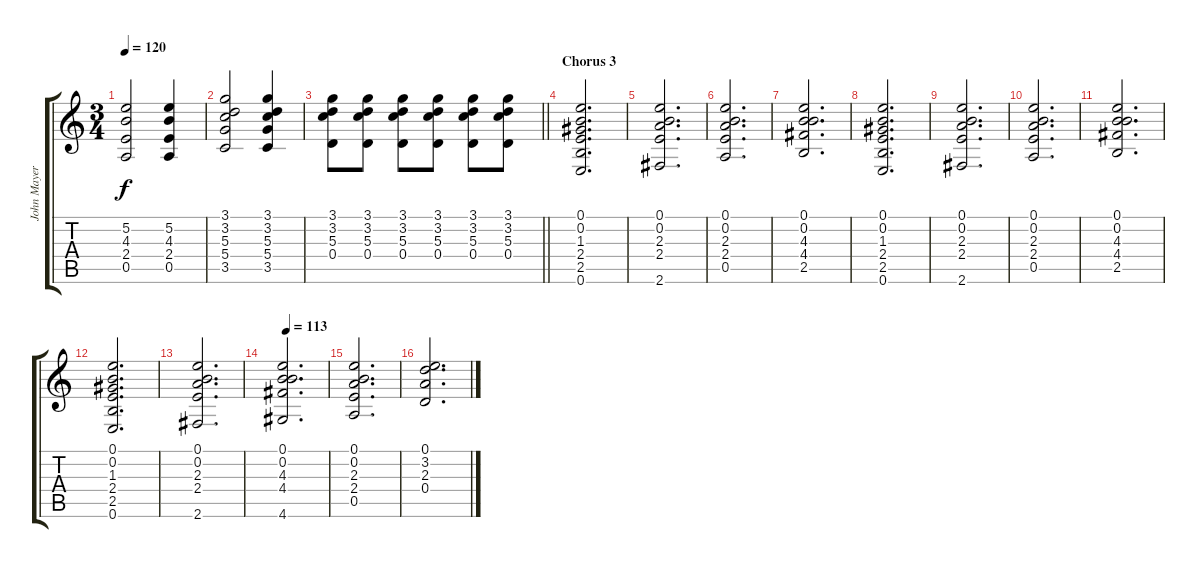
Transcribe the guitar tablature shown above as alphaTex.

\track ("John Mayer" "John Mayer") {instrument acousticguitarsteel}
\staff {score tabs}
\tuning (E4 B3 G3 D3 A2 E2) {hide}
\ts (3 4)
\tempo 120
\clef g2
\ks c
(5.2 4.3 2.4 0.5).2{dy f} (5.2 4.3 2.4 0.5).4 |
(3.1 3.2 5.3 5.4 3.5).2 (3.1 3.2 5.3 5.4 3.5).4 |
\barLineRight lightlight
(3.1 3.2 5.3 0.4).8 (3.1 3.2 5.3 0.4).8 (3.1 3.2 5.3 0.4).8 (3.1 3.2 5.3 0.4).8 (3.1 3.2 5.3 0.4).8 (3.1 3.2 5.3 0.4).8 |
\section ("" "Chorus 3")
(0.1 0.2 1.3 2.4 2.5 0.6).2{d} |
(0.1 0.2 2.3 2.4 2.6).2{d} |
(0.1 0.2 2.3 2.4 0.5).2{d} |
(0.1 0.2 4.3 4.4 2.5).2{d} |
(0.1 0.2 1.3 2.4 2.5 0.6).2{d} |
(0.1 0.2 2.3 2.4 2.6).2{d} |
(0.1 0.2 2.3 2.4 0.5).2{d} |
(0.1 0.2 4.3 4.4 2.5).2{d} |
(0.1 0.2 1.3 2.4 2.5 0.6).2{d} |
(0.1 0.2 2.3 2.4 2.6).2{d} |
\tempo 113
(0.1 0.2 4.3 4.4 4.6).2{d} |
(0.1 0.2 2.3 2.4 0.5).2{d} |
(0.1 3.2 2.3 0.4).2{d}
